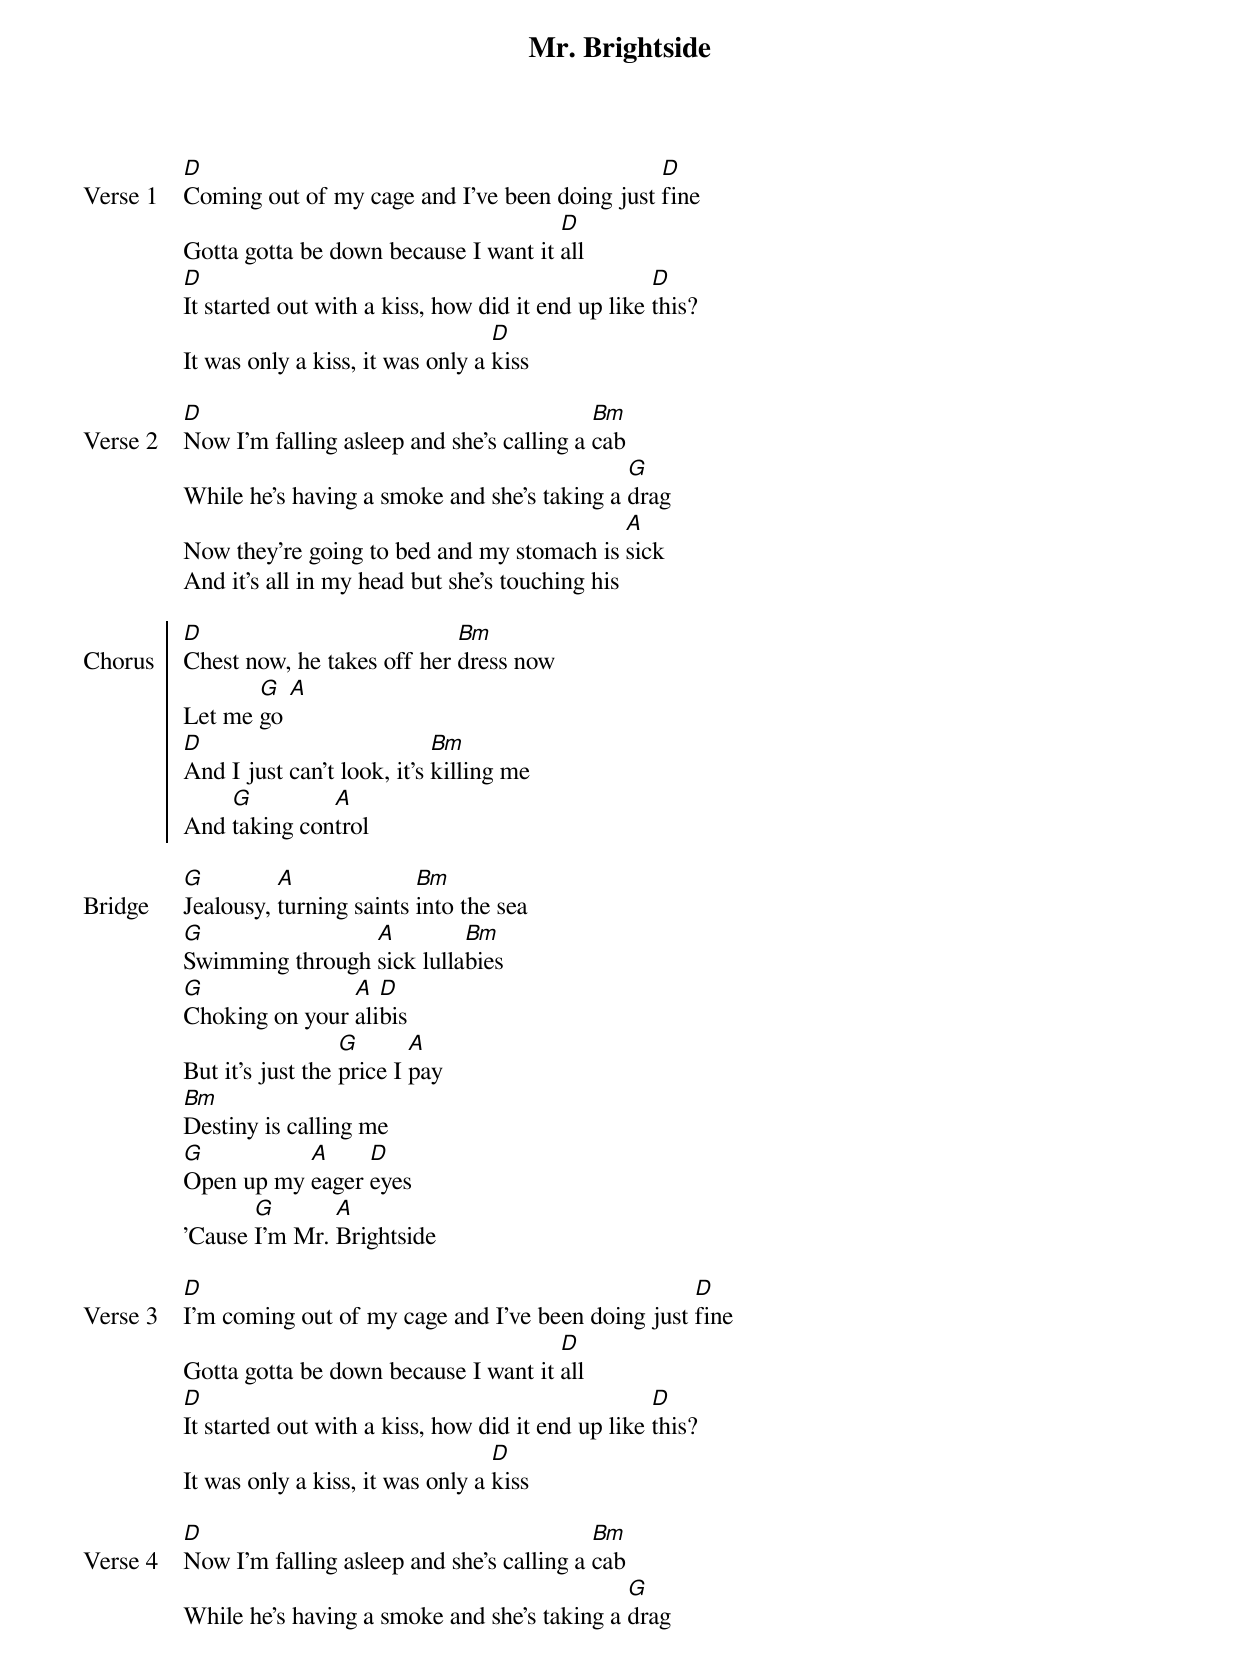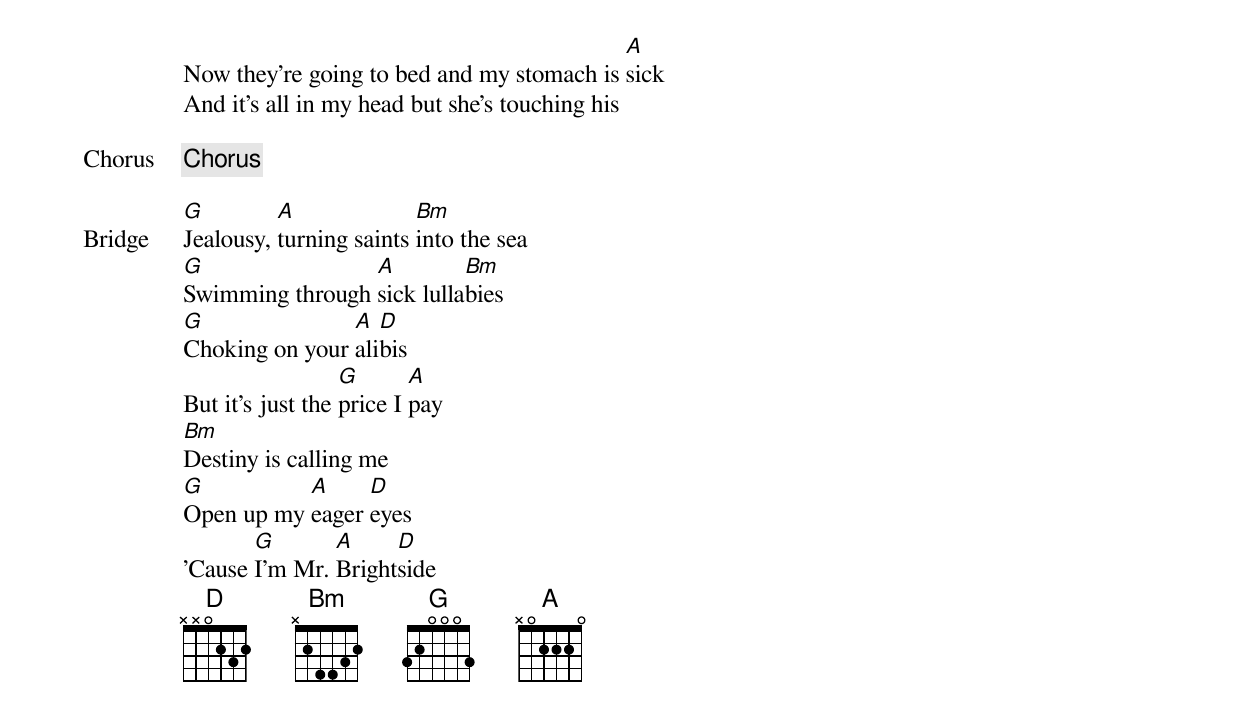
{title: Mr. Brightside}
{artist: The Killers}
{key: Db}
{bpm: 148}
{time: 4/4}
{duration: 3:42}
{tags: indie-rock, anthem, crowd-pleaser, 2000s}
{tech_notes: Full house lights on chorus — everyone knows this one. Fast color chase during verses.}

{start_of_verse: Verse 1}
[D]Coming out of my cage and I've been doing just [D]fine
Gotta gotta be down because I want it [D]all
[D]It started out with a kiss, how did it end up like [D]this?
It was only a kiss, it was only a [D]kiss
{end_of_verse}

{start_of_verse: Verse 2}
[D]Now I'm falling asleep and she's calling a [Bm]cab
While he's having a smoke and she's taking a [G]drag
Now they're going to bed and my stomach is [A]sick
And it's all in my head but she's touching his
{end_of_verse}

{start_of_chorus: Chorus}
[D]Chest now, he takes off her [Bm]dress now
Let me [G]go [A]
[D]And I just can't look, it's [Bm]killing me
And [G]taking con[A]trol
{end_of_chorus}

{start_of_bridge: Bridge}
[G]Jealousy, [A]turning saints [Bm]into the sea
[G]Swimming through [A]sick lulla[Bm]bies
[G]Choking on your [A]ali[D]bis
But it's just the [G]price I [A]pay
[Bm]Destiny is calling me
[G]Open up my [A]eager [D]eyes
'Cause [G]I'm Mr. [A]Brightside
{end_of_bridge}

{start_of_verse: Verse 3}
[D]I'm coming out of my cage and I've been doing just [D]fine
Gotta gotta be down because I want it [D]all
[D]It started out with a kiss, how did it end up like [D]this?
It was only a kiss, it was only a [D]kiss
{end_of_verse}

{start_of_verse: Verse 4}
[D]Now I'm falling asleep and she's calling a [Bm]cab
While he's having a smoke and she's taking a [G]drag
Now they're going to bed and my stomach is [A]sick
And it's all in my head but she's touching his
{end_of_verse}

{chorus}

{start_of_bridge: Bridge}
[G]Jealousy, [A]turning saints [Bm]into the sea
[G]Swimming through [A]sick lulla[Bm]bies
[G]Choking on your [A]ali[D]bis
But it's just the [G]price I [A]pay
[Bm]Destiny is calling me
[G]Open up my [A]eager [D]eyes
'Cause [G]I'm Mr. [A]Bright[D]side
{end_of_bridge}
